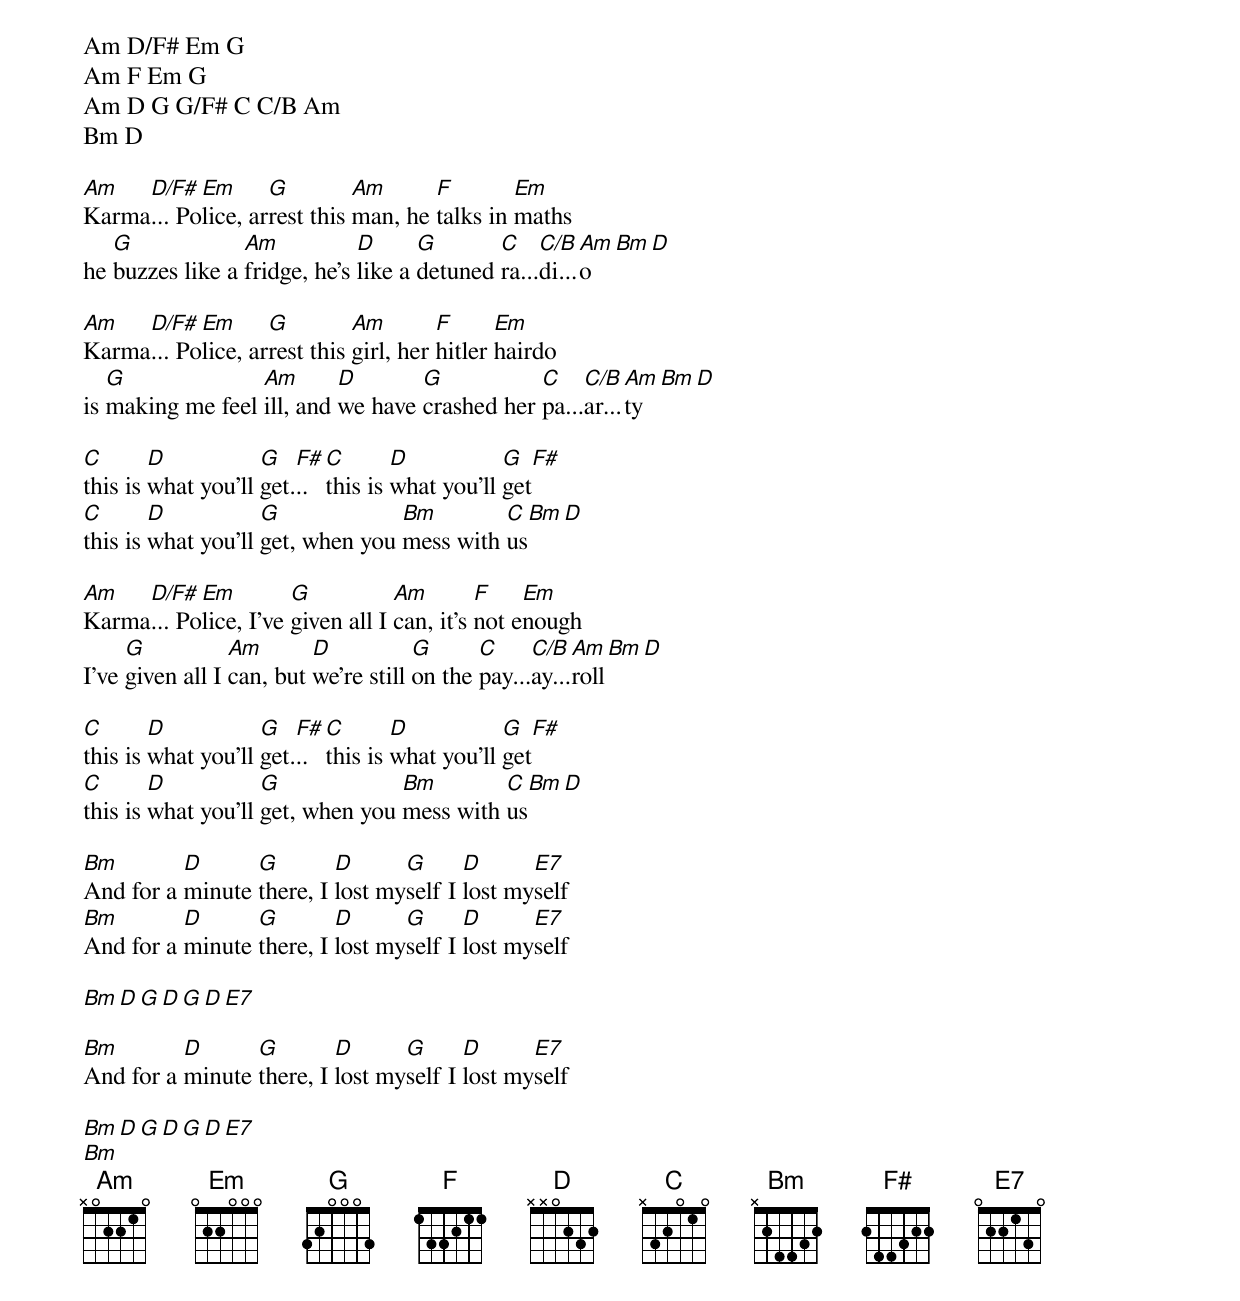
Am D/F# Em G
Am F Em G
Am D G G/F# C C/B Am
Bm D

Am   D/F#  Em      G         Am      F        Em
Karma... Police, arrest this man, he talks in maths
   G             Am           D      G       C    C/B  Am  Bm  D
he buzzes like a fridge, he's like a detuned ra...di...o

Am   D/F#  Em      G         Am        F      Em
Karma... Police, arrest this girl, her hitler hairdo
   G              Am       D       G           C    C/B  Am  Bm  D
is making me feel ill, and we have crashed her pa...ar...ty

C       D           G   F#  C       D           G   F#
this is what you'll get...  this is what you'll get
C       D           G             Bm        C  Bm  D
this is what you'll get, when you mess with us

Am   D/F#  Em         G           Am        F    Em
Karma... Police, I've given all I can, it's not enough
     G           Am       D           G      C     C/B  Am   Bm  D
I've given all I can, but we're still on the pay...ay...roll

C       D           G   F#  C       D           G   F#
this is what you'll get...  this is what you'll get
C       D           G             Bm        C  Bm  D
this is what you'll get, when you mess with us

Bm        D      G        D      G      D      E7
And for a minute there, I lost myself I lost myself
Bm        D      G        D      G      D      E7
And for a minute there, I lost myself I lost myself

Bm D G D G D E7

Bm        D      G        D      G      D      E7
And for a minute there, I lost myself I lost myself

Bm D G D G D E7
Bm
